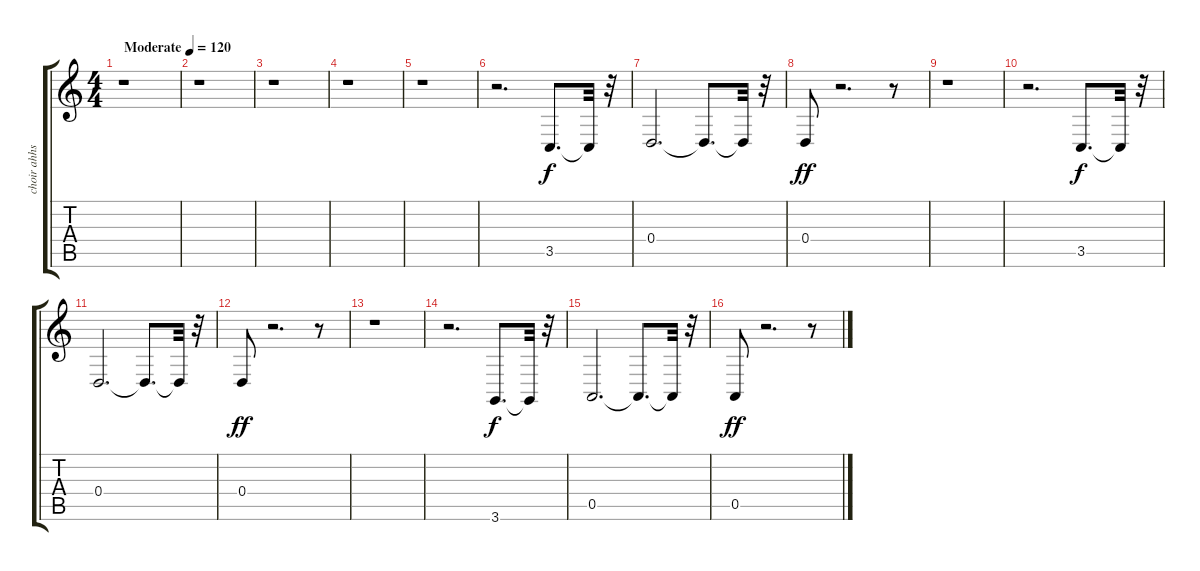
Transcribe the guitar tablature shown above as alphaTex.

\track ("choir ahhs" "choir ahhs") {instrument choiraahs}
\staff {score tabs}
\tuning (E4 B3 G3 D3 A2 E2) {hide}
\ts (4 4)
\tempo (120 "Moderate")
\clef g2
\ks c
r.1{dy f instrument choiraahs} |
r.1 |
r.1 |
r.1 |
r.1 |
r.2{d} 3.5.8{d} 3.5{t}.32 r.32 |
0.4.2{d} 0.4{t}.8{d} 0.4{t}.32 r.32 |
0.4.8{dy ff} r.2{d} r.8 |
r.1 |
r.2{d} 3.5.8{d dy f} 3.5{t}.32 r.32 |
0.4.2{d} 0.4{t}.8{d} 0.4{t}.32 r.32 |
0.4.8{dy ff} r.2{d} r.8 |
r.1 |
r.2{d} 3.6.8{d dy f} 3.6{t}.32 r.32 |
0.5.2{d} 0.5{t}.8{d} 0.5{t}.32 r.32 |
0.5.8{dy ff} r.2{d} r.8
